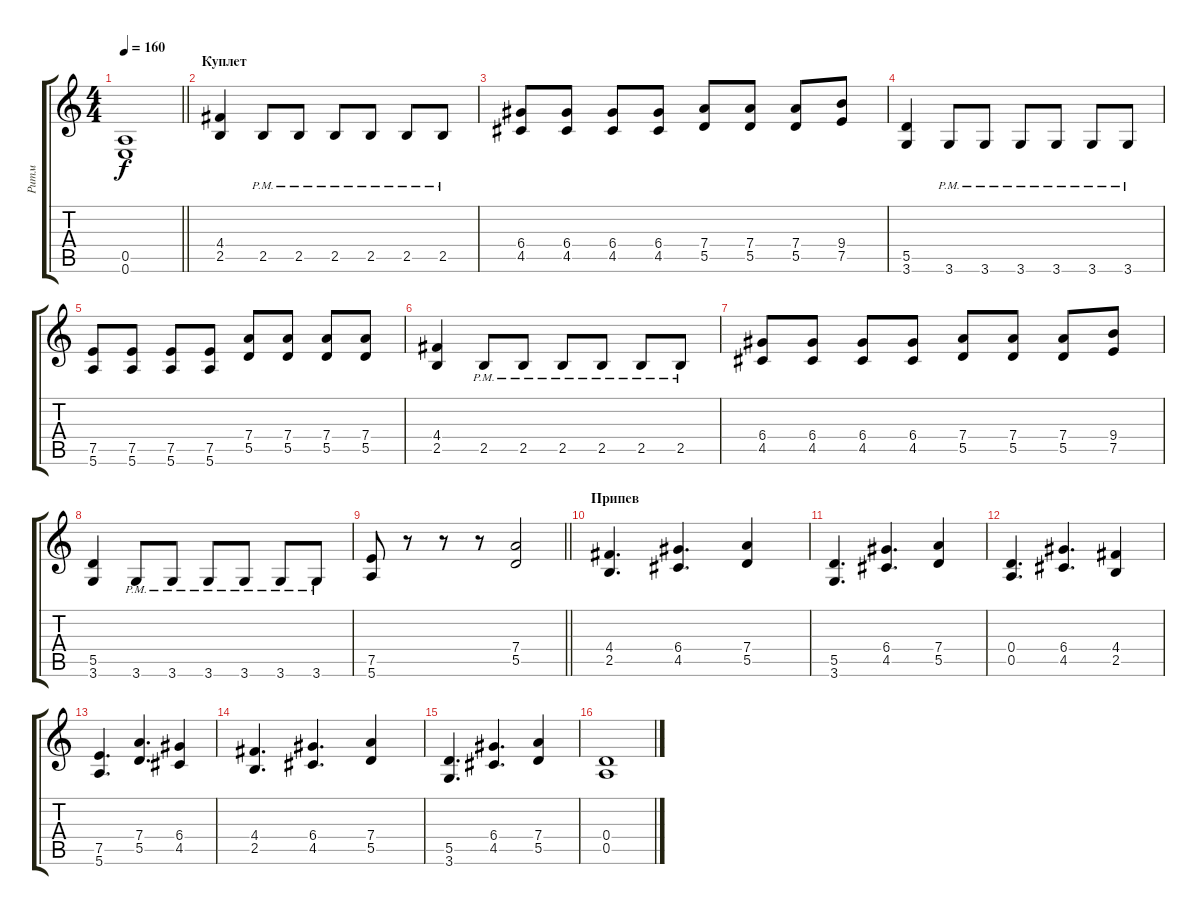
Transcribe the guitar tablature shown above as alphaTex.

\track ("Ритм" "Ритм") {instrument distortionguitar}
\staff {score tabs}
\tuning (E4 B3 G3 D3 A2 E2) {hide}
\ts (4 4)
\tempo 160
\clef g2
\barLineRight lightlight
\ks c
(0.5 0.6).1{dy f} |
\section ("" "Куплет")
(4.4 2.5).4 2.5{pm}.8 2.5{pm}.8 2.5{pm}.8 2.5{pm}.8 2.5{pm}.8 2.5{pm}.8 |
(6.4 4.5).8 (6.4 4.5).8 (6.4 4.5).8 (6.4 4.5).8 (7.4 5.5).8 (7.4 5.5).8 (7.4 5.5).8 (9.4 7.5).8 |
(5.5 3.6).4 3.6{pm}.8 3.6{pm}.8 3.6{pm}.8 3.6{pm}.8 3.6{pm}.8 3.6{pm}.8 |
(7.5 5.6).8 (7.5 5.6).8 (7.5 5.6).8 (7.5 5.6).8 (7.4 5.5).8 (7.4 5.5).8 (7.4 5.5).8 (7.4 5.5).8 |
(4.4 2.5).4 2.5{pm}.8 2.5{pm}.8 2.5{pm}.8 2.5{pm}.8 2.5{pm}.8 2.5{pm}.8 |
(6.4 4.5).8 (6.4 4.5).8 (6.4 4.5).8 (6.4 4.5).8 (7.4 5.5).8 (7.4 5.5).8 (7.4 5.5).8 (9.4 7.5).8 |
(5.5 3.6).4 3.6{pm}.8 3.6{pm}.8 3.6{pm}.8 3.6{pm}.8 3.6{pm}.8 3.6{pm}.8 |
\barLineRight lightlight
(7.5 5.6).8 r.8 r.8 r.8 (7.4 5.5).2 |
\section ("" "Припев")
(4.4 2.5).4{d} (6.4 4.5).4{d} (7.4 5.5).4 |
(5.5 3.6).4{d} (6.4 4.5).4{d} (7.4 5.5).4 |
(0.4 0.5).4{d} (6.4 4.5).4{d} (4.4 2.5).4 |
(7.5 5.6).4{d} (7.4 5.5).4{d} (6.4 4.5).4 |
(4.4 2.5).4{d} (6.4 4.5).4{d} (7.4 5.5).4 |
(5.5 3.6).4{d} (6.4 4.5).4{d} (7.4 5.5).4 |
(0.4 0.5).1
